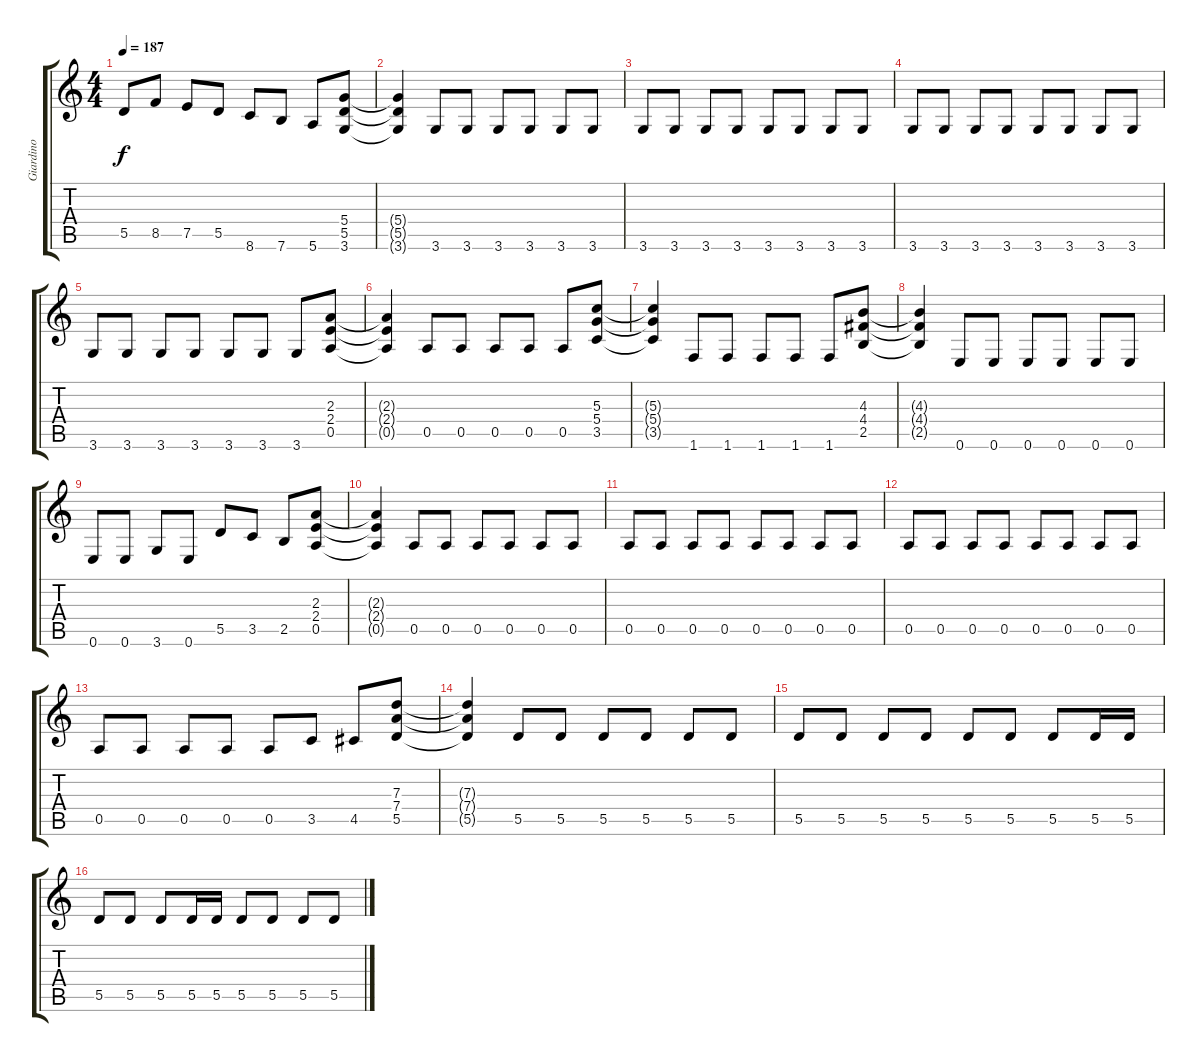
\track ("Giardino" "Giardino") {instrument distortionguitar}
\staff {score tabs}
\tuning (E4 B3 G3 D3 A2 E2) {hide}
\ts (4 4)
\tempo 187
\clef g2
\ks c
5.5.8{dy f} 8.5.8 7.5.8 5.5.8 8.6.8 7.6.8 5.6.8 (5.4 5.5 3.6).8 |
(5.4{t} 5.5{t} 3.6{t}).4 3.6.8 3.6.8 3.6.8 3.6.8 3.6.8 3.6.8 |
3.6.8 3.6.8 3.6.8 3.6.8 3.6.8 3.6.8 3.6.8 3.6.8 |
3.6.8 3.6.8 3.6.8 3.6.8 3.6.8 3.6.8 3.6.8 3.6.8 |
3.6.8 3.6.8 3.6.8 3.6.8 3.6.8 3.6.8 3.6.8 (2.3 2.4 0.5).8 |
(2.3{t} 2.4{t} 0.5{t}).4 0.5.8 0.5.8 0.5.8 0.5.8 0.5.8 (5.3 5.4 3.5).8 |
(5.3{t} 5.4{t} 3.5{t}).4 1.6.8 1.6.8 1.6.8 1.6.8 1.6.8 (4.3 4.4 2.5).8 |
(4.3{t} 4.4{t} 2.5{t}).4 0.6.8 0.6.8 0.6.8 0.6.8 0.6.8 0.6.8 |
0.6.8 0.6.8 3.6.8 0.6.8 5.5.8 3.5.8 2.5.8 (2.3 2.4 0.5).8 |
(2.3{t} 2.4{t} 0.5{t}).4 0.5.8 0.5.8 0.5.8 0.5.8 0.5.8 0.5.8 |
0.5.8 0.5.8 0.5.8 0.5.8 0.5.8 0.5.8 0.5.8 0.5.8 |
0.5.8 0.5.8 0.5.8 0.5.8 0.5.8 0.5.8 0.5.8 0.5.8 |
0.5.8 0.5.8 0.5.8 0.5.8 0.5.8 3.5.8 4.5.8 (7.3 7.4 5.5).8 |
(7.3{t} 7.4{t} 5.5{t}).4 5.5.8 5.5.8 5.5.8 5.5.8 5.5.8 5.5.8 |
5.5.8 5.5.8 5.5.8 5.5.8 5.5.8 5.5.8 5.5.8 5.5.16 5.5.16 |
5.5.8 5.5.8 5.5.8 5.5.16 5.5.16 5.5.8 5.5.8 5.5.8 5.5.8
